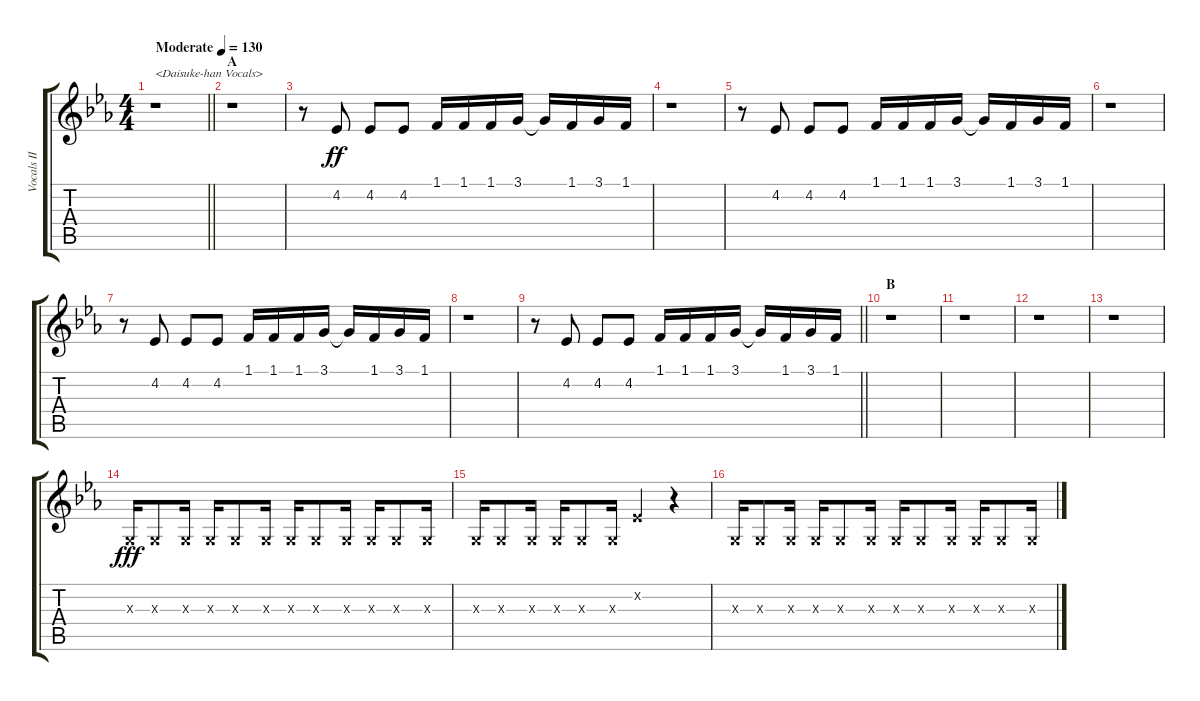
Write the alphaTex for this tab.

\track ("Vocals II" "Vocals II") {instrument voiceoohs}
\staff {score tabs}
\tuning (E4 B3 G3 D3 A2 E2) {hide}
\ts (4 4)
\tempo (130 "Moderate")
\clef g2
\barLineRight lightlight
\ks eb
r.1{txt "<Daisuke-han Vocals>" dy ff instrument voiceoohs} |
\section ("" "A")
r.1 |
r.8 4.2.8 4.2.8 4.2.8 1.1.16 1.1.16 1.1.16 3.1.16 3.1{t}.16 1.1.16 3.1.16 1.1.16 |
r.1 |
r.8 4.2.8 4.2.8 4.2.8 1.1.16 1.1.16 1.1.16 3.1.16 3.1{t}.16 1.1.16 3.1.16 1.1.16 |
r.1 |
r.8 4.2.8 4.2.8 4.2.8 1.1.16 1.1.16 1.1.16 3.1.16 3.1{t}.16 1.1.16 3.1.16 1.1.16 |
r.1 |
\barLineRight lightlight
r.8 4.2.8 4.2.8 4.2.8 1.1.16 1.1.16 1.1.16 3.1.16 3.1{t}.16 1.1.16 3.1.16 1.1.16 |
\section ("" "B")
r.1 |
r.1 |
r.1 |
r.1 |
0.3{x}.16{dy fff} 0.3{x}.8 0.3{x}.16 0.3{x}.16 0.3{x}.8 0.3{x}.16 0.3{x}.16 0.3{x}.8 0.3{x}.16 0.3{x}.16 0.3{x}.8 0.3{x}.16 |
0.3{x}.16 0.3{x}.8 0.3{x}.16 0.3{x}.16 0.3{x}.8 0.3{x}.16 4.2{x}.4 r.4 |
0.3{x}.16 0.3{x}.8 0.3{x}.16 0.3{x}.16 0.3{x}.8 0.3{x}.16 0.3{x}.16 0.3{x}.8 0.3{x}.16 0.3{x}.16 0.3{x}.8 0.3{x}.16
